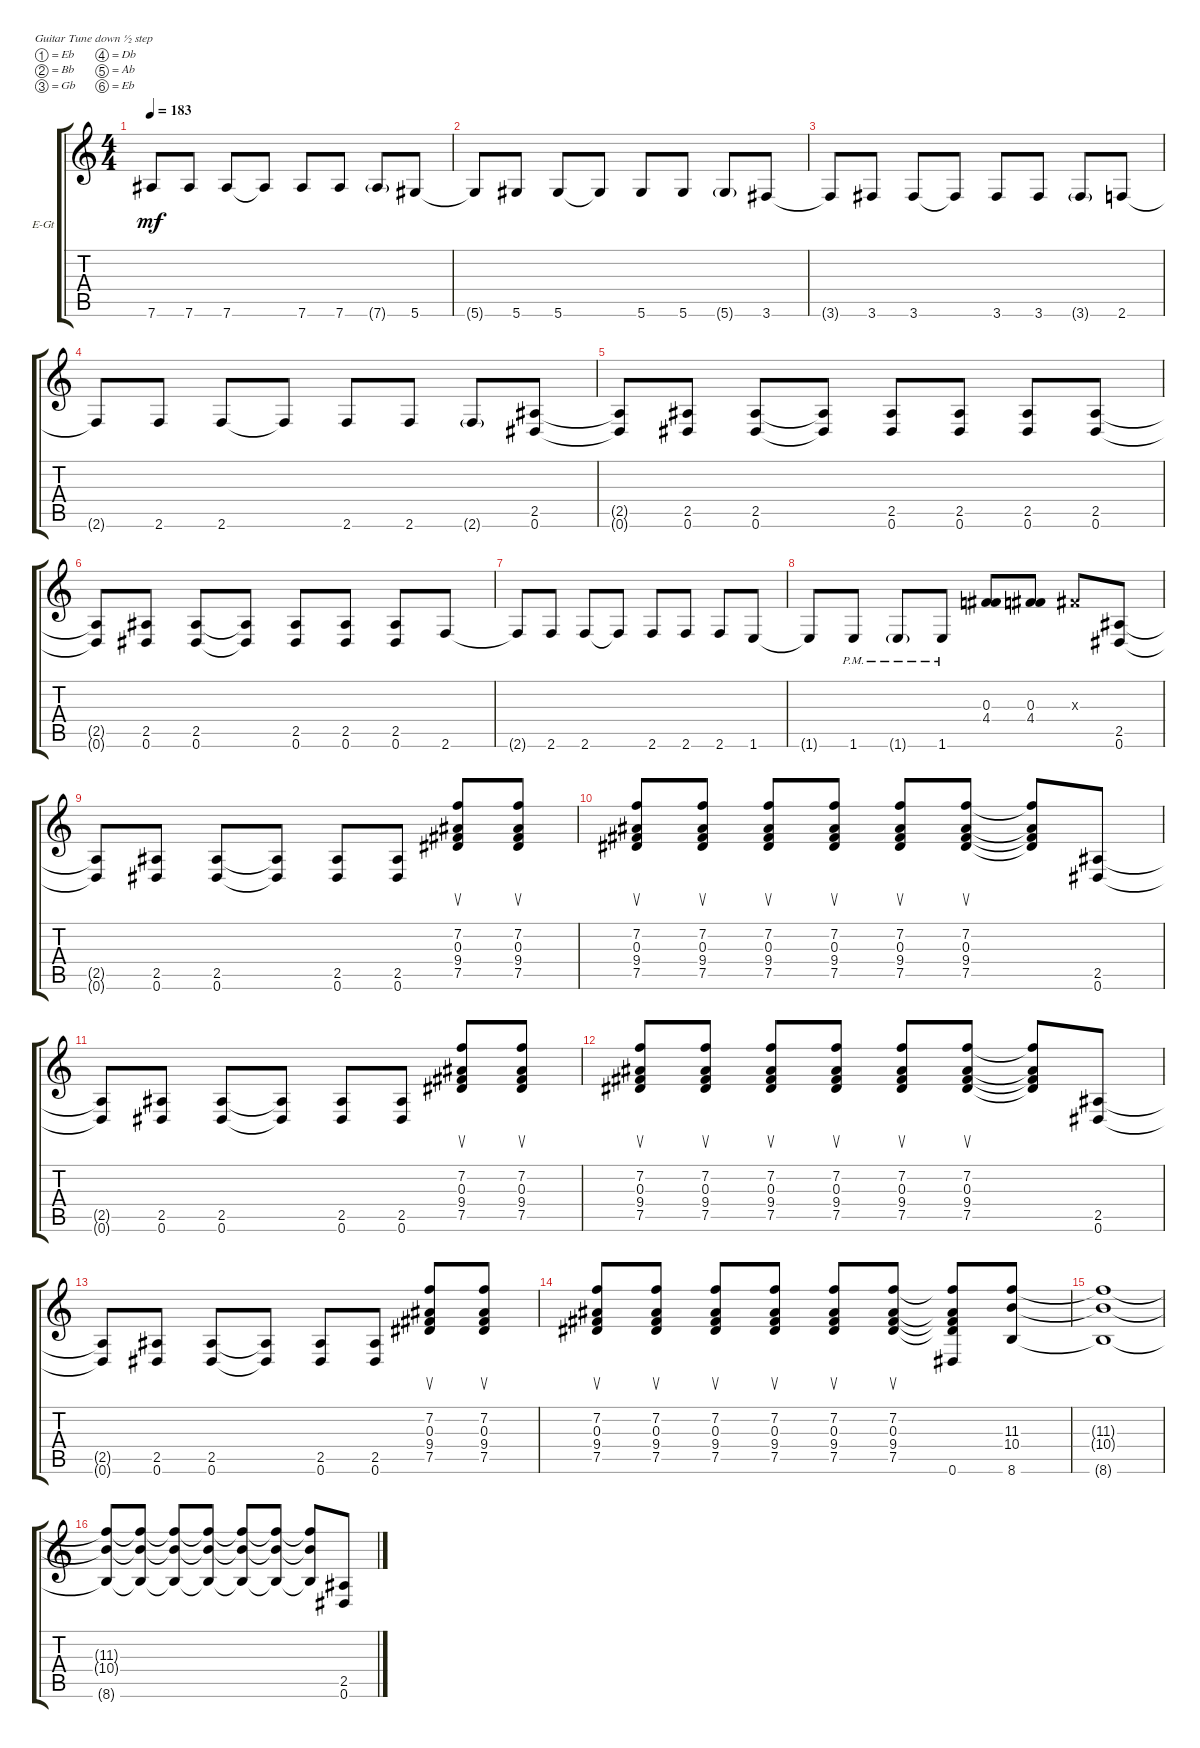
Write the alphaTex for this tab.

\bracketExtendMode groupsimilarinstruments
\firstSystemTrackNameOrientation horizontal
\otherSystemsTrackNameOrientation horizontal
\track ("left" "E-Gt") {instrument distortionguitar}
\staff {score tabs}
\tuning (Eb4 Bb3 Gb3 Db3 Ab2 Eb2)
\ts (4 4)
\tempo 183
\clef g2
\ks c
7.6{t}.8{dy mf} 7.6.8 7.6.8 7.6{t}.8 7.6.8 7.6.8 7.6{g}.8 5.6.8 |
5.6{t}.8 5.6.8 5.6.8 5.6{t}.8 5.6.8 5.6.8 5.6{g}.8 3.6.8 |
3.6{t}.8 3.6.8 3.6.8 3.6{t}.8 3.6.8 3.6.8 3.6{g}.8 2.6.8 |
2.6{t}.8 2.6.8 2.6.8 2.6{t}.8 2.6.8 2.6.8 2.6{g}.8 (0.6 2.5).8 |
(0.6{t} 2.5{t}).8 (0.6 2.5).8 (0.6 2.5).8 (0.6{t} 2.5{t}).8 (0.6 2.5).8 (0.6 2.5).8 (0.6 2.5).8 (0.6 2.5).8 |
(0.6{t} 2.5{t}).8 (0.6 2.5).8 (0.6 2.5).8 (0.6{t} 2.5{t}).8 (0.6 2.5).8 (0.6 2.5).8 (0.6 2.5).8 2.6.8 |
2.6{t}.8 2.6.8 2.6.8 2.6{t}.8 2.6.8 2.6.8 2.6.8 1.6.8 |
1.6{t}.8 1.6{pm}.8 1.6{g pm}.8 1.6{pm}.8 (0.3 4.4).8 (0.3 4.4).8 0.3{x}.8 (0.6 2.5).8 |
(2.5{t} 0.6{t}).8 (0.6 2.5).8 (0.6 2.5).8 (2.5{t} 0.6{t}).8 (0.6 2.5).8 (2.5 0.6).8 (7.5 9.4 0.3 7.2).8{su} (7.5 9.4 0.3 7.2).8{su} |
(7.5 9.4 0.3 7.2).8{su} (7.5 9.4 0.3 7.2).8{su} (7.5 9.4 0.3 7.2).8{su} (7.5 9.4 0.3 7.2).8{su} (7.5 9.4 0.3 7.2).8{su} (7.5 9.4 0.3 7.2).8{su} (7.5{t} 9.4{t} 0.3{t} 7.2{t}).8 (0.6 2.5).8 |
(2.5{t} 0.6{t}).8 (0.6 2.5).8 (0.6 2.5).8 (2.5{t} 0.6{t}).8 (0.6 2.5).8 (2.5 0.6).8 (7.5 9.4 0.3 7.2).8{su} (7.5 9.4 0.3 7.2).8{su} |
(7.5 9.4 0.3 7.2).8{su} (7.5 9.4 0.3 7.2).8{su} (7.5 9.4 0.3 7.2).8{su} (7.5 9.4 0.3 7.2).8{su} (7.5 9.4 0.3 7.2).8{su} (7.5 9.4 0.3 7.2).8{su} (7.5{t} 9.4{t} 0.3{t} 7.2{t}).8 (0.6 2.5).8 |
(2.5{t} 0.6{t}).8 (0.6 2.5).8 (0.6 2.5).8 (2.5{t} 0.6{t}).8 (0.6 2.5).8 (2.5 0.6).8 (7.5 9.4 0.3 7.2).8{su} (7.5 9.4 0.3 7.2).8{su} |
(7.5 9.4 0.3 7.2).8{su} (7.5 9.4 0.3 7.2).8{su} (7.5 9.4 0.3 7.2).8{su} (7.5 9.4 0.3 7.2).8{su} (7.5 9.4 0.3 7.2).8{su} (7.5 9.4 0.3 7.2).8{su} (7.5{t} 9.4{t} 0.3{t} 7.2{t} 0.6).8 (8.6 10.4 11.3).8 |
(11.3{t} 10.4{t} 8.6{t}).1 |
(8.6{t} 10.4{t} 11.3{t}).8 (8.6{t} 10.4{t} 11.3{t}).8 (8.6{t} 10.4{t} 11.3{t}).8 (8.6{t} 10.4{t} 11.3{t}).8 (8.6{t} 10.4{t} 11.3{t}).8 (8.6{t} 10.4{t} 11.3{t}).8 (8.6{t} 10.4{t} 11.3{t}).8 (0.6 2.5).8
